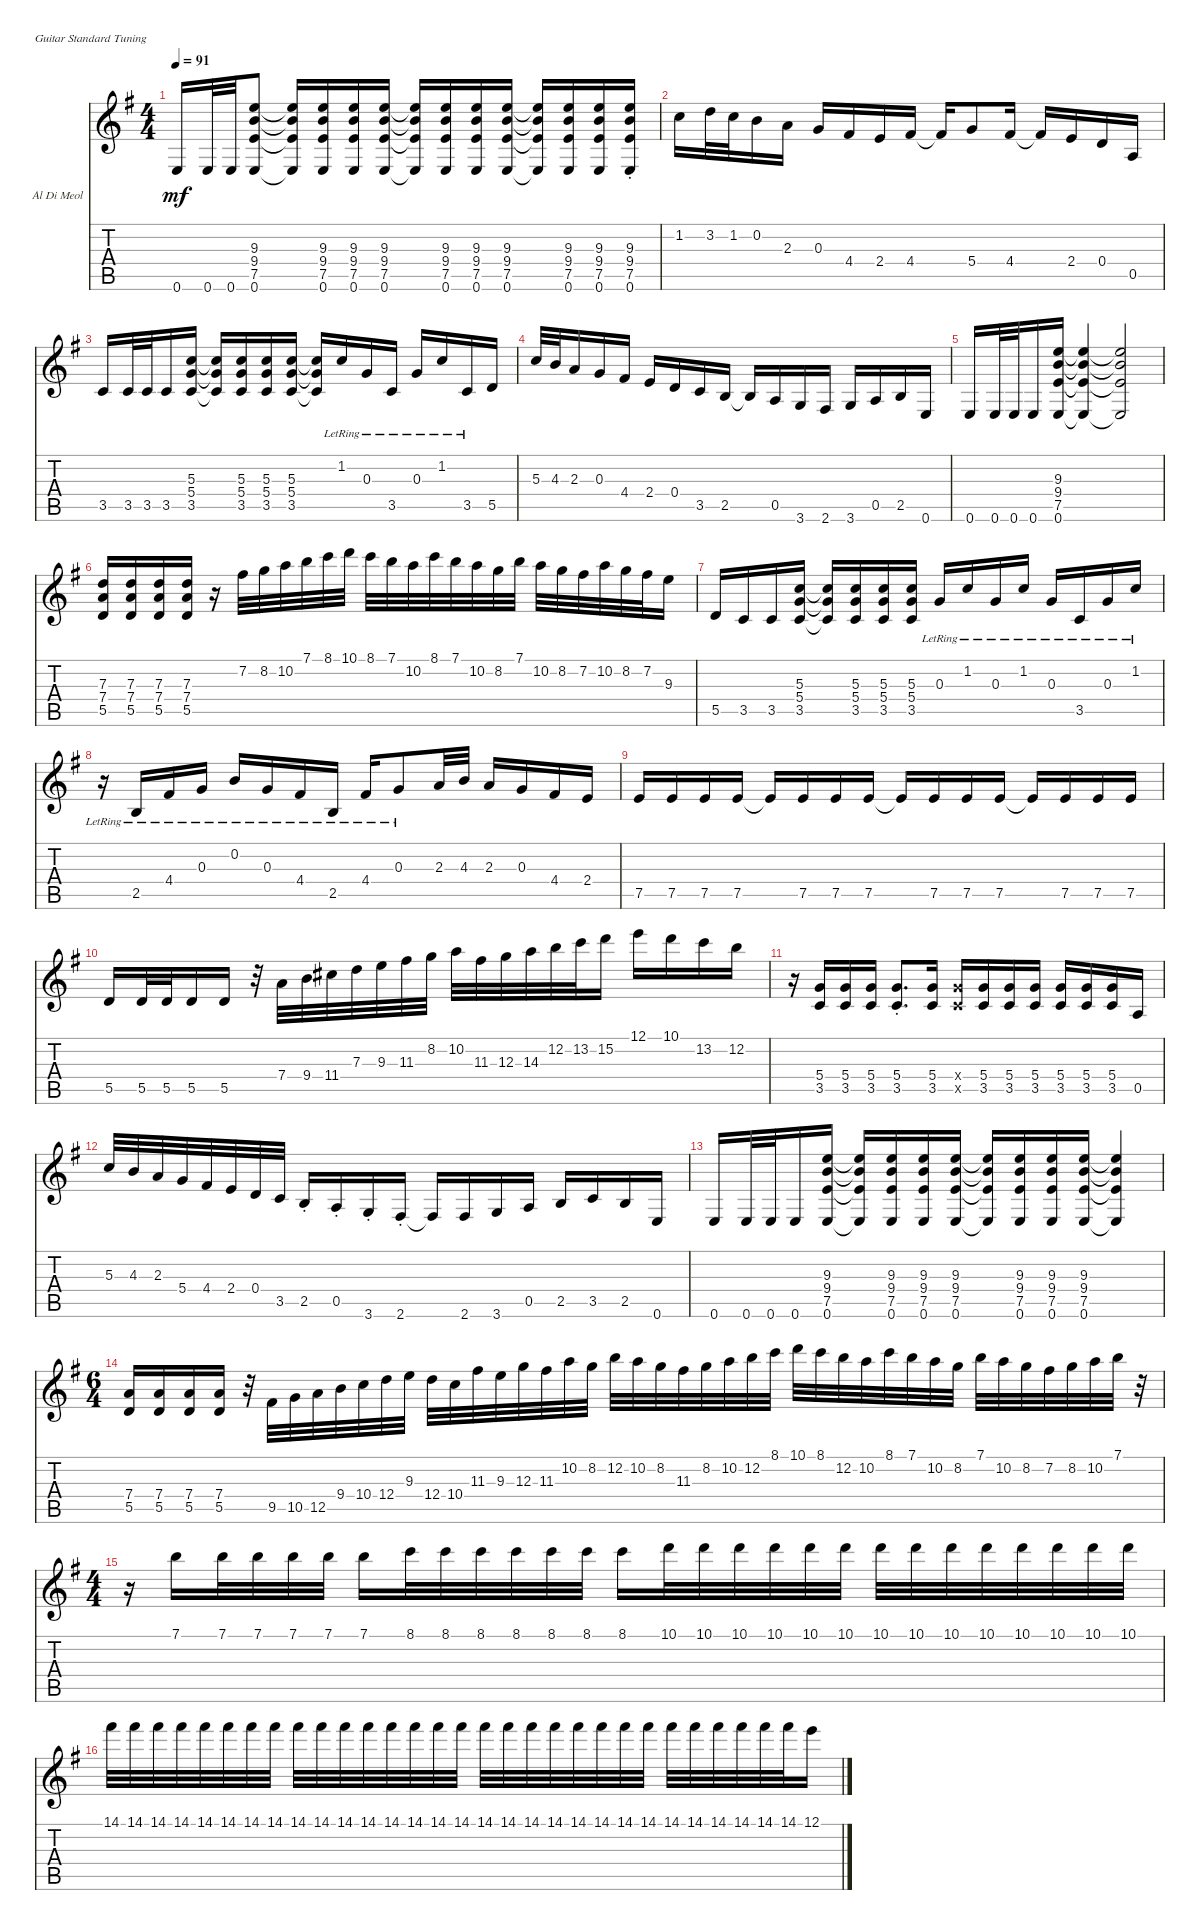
\bracketExtendMode nobrackets
\firstSystemTrackNameOrientation horizontal
\otherSystemsTrackNameOrientation horizontal
\track ("Al Di Meola (Steel)" "Al Di Meol") {instrument acousticguitarsteel}
\staff {score tabs}
\tuning (E4 B3 G3 D3 A2 E2)
\ts (4 4)
\section ("" "")
\tempo 91
\clef g2
\ks g
0.6.16{dy mf} 0.6.32 0.6.32 (9.3 9.4 7.5 0.6).8 (9.3{t} 9.4{t} 7.5{t} 0.6{t}).16 (9.3 9.4 7.5 0.6).16 (9.3 9.4 7.5 0.6).16 (9.3 9.4 7.5 0.6).16 (9.3{t} 9.4{t} 7.5{t} 0.6{t}).16 (9.3 9.4 7.5 0.6).16 (9.3 9.4 7.5 0.6).16 (9.3 9.4 7.5 0.6).16 (9.3{t} 9.4{t} 7.5{t} 0.6{t}).16 (9.3 9.4 7.5 0.6).16 (9.3 9.4 7.5 0.6).16 (9.3{st} 9.4{st} 7.5{st} 0.6{st}).16 |
1.2.16 3.2.32 1.2.32 0.2.16 2.3.16 0.3.16 4.4.16 2.4.16 4.4.16 4.4{t}.16 5.4.8 4.4.16 4.4{t}.16 2.4.16 0.4.16 0.5.16 |
3.5.16 3.5.32 3.5.32 3.5.16 (5.3 5.4 3.5).16 (5.3{t} 5.4{t} 3.5{t}).16 (5.3 5.4 3.5).16 (5.3 5.4 3.5).16 (5.3 5.4 3.5).16 (5.3{t} 5.4{t} 3.5{t}).16 1.2{lr}.16 0.3{lr}.16 3.5{lr}.16 0.3{lr}.16 1.2{lr}.16 3.5{lr}.16 5.5.16 |
5.3.32 4.3.32 2.3.16 0.3.16 4.4.16 2.4.16 0.4.16 3.5.16 2.5.16 2.5{t}.16 0.5.16 3.6.16 2.6.16 3.6.16 0.5.16 2.5.16 0.6.16 |
0.6.16 0.6.32 0.6.32 0.6.16 (9.3 9.4 7.5 0.6).16 (9.3{t} 9.4{t} 7.5{t} 0.6{t}).4 (9.3{t} 9.4{t} 7.5{t} 0.6{t}).2 |
(7.3 7.4 5.5).16 (7.3 7.4 5.5).16 (7.3 7.4 5.5).16 (7.3 7.4 5.5).16 r.16 7.2.32 8.2.32 10.2.32 7.1.32 8.1.32 10.1.32 8.1.32 7.1.32 10.2.32 8.1.32 7.1.32 10.2.32 8.2.32 7.1.32 10.2.32 8.2.32 7.2.32 10.2.32 8.2.32 7.2.32 9.3.16 |
5.5.16 3.5.16 3.5.16 (5.3 5.4 3.5).16 (5.3{t} 5.4{t} 3.5{t}).16 (5.3 5.4 3.5).16 (5.3 5.4 3.5).16 (5.3 5.4 3.5).16 0.3{lr}.16 1.2{lr}.16 0.3{lr}.16 1.2{lr}.16 0.3{lr}.16 3.5{lr}.16 0.3{lr}.16 1.2{lr}.16 |
r.16 2.5{lr}.16 4.4{lr}.16 0.3{lr}.16 0.2{lr}.16 0.3{lr}.16 4.4{lr}.16 2.5{lr}.16 4.4{lr}.16 0.3{lr}.8 2.3.32 4.3.32 2.3.16 0.3.16 4.4.16 2.4.16 |
7.5.16 7.5.16 7.5.16 7.5.16 7.5{t}.16 7.5.16 7.5.16 7.5.16 7.5{t}.16 7.5.16 7.5.16 7.5.16 7.5{t}.16 7.5.16 7.5.16 7.5.16 |
5.5.16 5.5.32 5.5.32 5.5.16 5.5.16 r.32 7.4.32 9.4.32 11.4.32 7.3.32 9.3.32 11.3.32 8.2.32 10.2.32 11.3.32 12.3.32 14.3.32 12.2.32 13.2.32 15.2.16 12.1.16 10.1.16 13.2.16 12.2.16 |
r.16 (5.4 3.5).16 (5.4 3.5).16 (5.4 3.5).16 (5.4{st} 3.5{st}).8{d} (5.4 3.5).16 (5.4{x} 3.5{x}).16 (5.4 3.5).16 (5.4 3.5).16 (5.4 3.5).16 (5.4 3.5).16 (5.4 3.5).16 (5.4 3.5).16 0.5.16 |
5.3.32 4.3.32 2.3.32 5.4.32 4.4.32 2.4.32 0.4.32 3.5.32 2.5{st}.16 0.5{st}.16 3.6{st}.16 2.6{st}.16 2.6{t}.16 2.6.16 3.6.16 0.5.16 2.5.16 3.5.16 2.5.16 0.6.16 |
0.6.16 0.6.32 0.6.32 0.6.16 (9.3 9.4 7.5 0.6).16 (9.3{t} 9.4{t} 7.5{t} 0.6{t}).16 (9.3 9.4 7.5 0.6).16 (9.3 9.4 7.5 0.6).16 (9.3 9.4 7.5 0.6).16 (9.3{t} 9.4{t} 7.5{t} 0.6{t}).16 (9.3 9.4 7.5 0.6).16 (9.3 9.4 7.5 0.6).16 (9.3 9.4 7.5 0.6).16 (9.3{t} 9.4{t} 7.5{t} 0.6{t}).4 |
\ts (6 4)
(7.4 5.5).16 (7.4 5.5).16 (7.4 5.5).16 (7.4 5.5).16 r.32 9.5.32 10.5.32 12.5.32 9.4.32 10.4.32 12.4.32 9.3.32 12.4.32 10.4.32 11.3.32 9.3.32 12.3.32 11.3.32 10.2.32 8.2.32 12.2.32 10.2.32 8.2.32 11.3.32 8.2.32 10.2.32 12.2.32 8.1.32 10.1.32 8.1.32 12.2.32 10.2.32 8.1.32 7.1.32 10.2.32 8.2.32 7.1.32 10.2.32 8.2.32 7.2.32 8.2.32 10.2.32 7.1.32 r.32 |
\ts (4 4)
r.16 7.1.16 7.1.32 7.1.32 7.1.32 7.1.32 7.1.16 8.1.32 8.1.32 8.1.32 8.1.32 8.1.32 8.1.32 8.1.16 10.1.32 10.1.32 10.1.32 10.1.32 10.1.32 10.1.32 10.1.32 10.1.32 10.1.32 10.1.32 10.1.32 10.1.32 10.1.32 10.1.32 |
14.1.32 14.1.32 14.1.32 14.1.32 14.1.32 14.1.32 14.1.32 14.1.32 14.1.32 14.1.32 14.1.32 14.1.32 14.1.32 14.1.32 14.1.32 14.1.32 14.1.32 14.1.32 14.1.32 14.1.32 14.1.32 14.1.32 14.1.32 14.1.32 14.1.32 14.1.32 14.1.32 14.1.32 14.1.32 14.1.32 12.1.16
